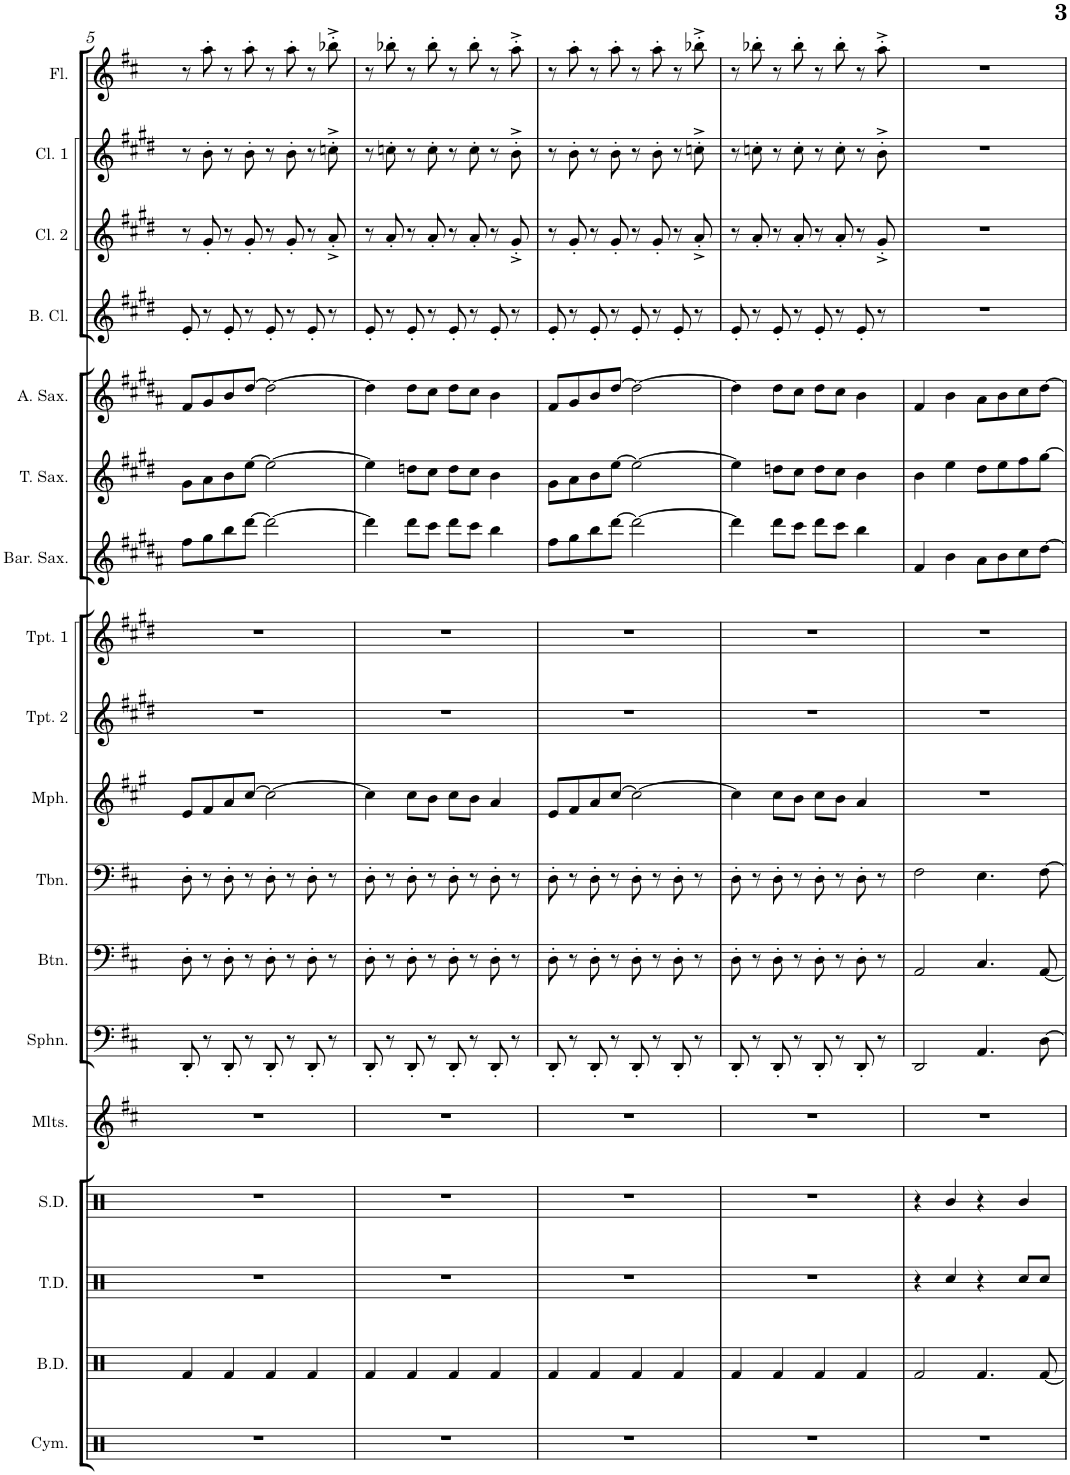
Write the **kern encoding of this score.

**kern	**kern	**kern	**kern	**kern	**kern	**kern	**kern	**kern	**kern	**kern	**kern	**kern	**kern	**kern	**kern	**kern	**kern
*part18	*part17	*part16	*part15	*part14	*part13	*part12	*part11	*part10	*part9	*part8	*part7	*part6	*part5	*part4	*part3	*part2	*part1
*staff18	*staff17	*staff16	*staff15	*staff14	*staff13	*staff12	*staff11	*staff10	*staff9	*staff8	*staff7	*staff6	*staff5	*staff4	*staff3	*staff2	*staff1
*I"Cymbals	*I"Bass Drums	*I"Tenor Drums	*I"Snare Drum	*I"Mallets	*I"Sousaphone	*I"Baritone	*I"Trombone	*I"Mellophone	*I"Trumpet 2	*I"Trumpet 1	*I"Baritone Sax	*I"Tenor Sax	*I"Alto Sax	*I"Bass Clarinet	*I"Clarinet 2	*I"Clarinet 1	*I"Flute
*I'Cym.	*I'B.D.	*I'T.D.	*I'S.D.	*I'Mlts.	*I'Sphn.	*I'Btn.	*I'Tbn.	*I'Mph.	*I'Tpt. 2	*I'Tpt. 1	*I'Bar. Sax.	*I'T. Sax.	*I'A. Sax.	*I'B. Cl.	*I'Cl. 2	*I'Cl. 1	*I'Fl.
!!LO:PB:g=z
*clefX	*clefX	*clefX	*clefX	*clefG2	*clefF4	*clefF4	*clefF4	*clefG2	*clefG2	*clefG2	*clefG2	*clefG2	*clefG2	*clefG2	*clefG2	*clefG2	*clefG2
*	*	*	*	*Trd-7c-12	*	*Trd4c7	*	*Trd4c7	*Trd1c2	*Trd1c2	*Trd12c21	*Trd8c14	*Trd5c9	*Trd8c14	*Trd1c2	*Trd1c2	*
*k[]	*k[]	*k[]	*k[]	*k[f#c#]	*k[f#c#]	*k[f#c#]	*k[f#c#]	*k[f#c#g#]	*k[f#c#g#d#]	*k[f#c#g#d#]	*k[f#c#g#d#a#]	*k[f#c#g#d#]	*k[f#c#g#d#a#]	*k[f#c#g#d#]	*k[f#c#g#d#]	*k[f#c#g#d#]	*k[f#c#]
*M4/4	*M4/4	*M4/4	*M4/4	*M4/4	*M4/4	*M4/4	*M4/4	*M4/4	*M4/4	*M4/4	*M4/4	*M4/4	*M4/4	*M4/4	*M4/4	*M4/4	*M4/4
=5	=5	=5	=5	=5	=5	=5	=5	=5	=5	=5	=5	=5	=5	=5	=5	=5	=5
1r	4Rf/	1r	1r	1r	8DD'/	8D'\	8D'\	8e/L	1r	1r	8ff#\L	8g#\L	8f#/L	8e'/	8r	8r	8r
.	.	.	.	.	8r	8r	8r	8f#/	.	.	8gg#\	8a\	8g#/	8r	8g#'/	8b'\	8aa'\
.	4Rf/	.	.	.	8DD'/	8D'\	8D'\	8a/	.	.	8bb\	8b\	8b/	8e'/	8r	8r	8r
.	.	.	.	.	8r	8r	8r	[8cc#/J	.	.	[8ddd#\J	[8ee\J	[8dd#/J	8r	8g#'/	8b'\	8aa'\
.	4Rf/	.	.	.	8DD'/	8D'\	8D'\	2cc#\_	.	.	2ddd#\_	2ee\_	2dd#\_	8e'/	8r	8r	8r
.	.	.	.	.	8r	8r	8r	.	.	.	.	.	.	8r	8g#'/	8b'\	8aa'\
.	4Rf/	.	.	.	8DD'/	8D'\	8D'\	.	.	.	.	.	.	8e'/	8r	8r	8r
.	.	.	.	.	8r	8r	8r	.	.	.	.	.	.	8r	8a'^/	8ccn'^\	8bb-X'^\
=6	=6	=6	=6	=6	=6	=6	=6	=6	=6	=6	=6	=6	=6	=6	=6	=6	=6
1r	4Rf/	1r	1r	1r	8DD'/	8D'\	8D'\	4cc#\]	1r	1r	4ddd#\]	4ee\]	4dd#\]	8e'/	8r	8r	8r
.	.	.	.	.	8r	8r	8r	.	.	.	.	.	.	8r	8a'/	8ccn'\	8bb-X'\
.	4Rf/	.	.	.	8DD'/	8D'\	8D'\	8cc#\L	.	.	8ddd#\L	8ddn\L	8dd#\L	8e'/	8r	8r	8r
.	.	.	.	.	8r	8r	8r	8b\J	.	.	8ccc#\J	8cc#\J	8cc#\J	8r	8a'/	8cc'\	8bb-'\
.	4Rf/	.	.	.	8DD'/	8D'\	8D'\	8cc#\L	.	.	8ddd#\L	8dd\L	8dd#\L	8e'/	8r	8r	8r
.	.	.	.	.	8r	8r	8r	8b\J	.	.	8ccc#\J	8cc#\J	8cc#\J	8r	8a'/	8cc'\	8bb-'\
.	4Rf/	.	.	.	8DD'/	8D'\	8D'\	4a/	.	.	4bb\	4b\	4b\	8e'/	8r	8r	8r
.	.	.	.	.	8r	8r	8r	.	.	.	.	.	.	8r	8g#'^/	8b'^\	8aa'^\
=7	=7	=7	=7	=7	=7	=7	=7	=7	=7	=7	=7	=7	=7	=7	=7	=7	=7
1r	4Rf/	1r	1r	1r	8DD'/	8D'\	8D'\	8e/L	1r	1r	8ff#\L	8g#\L	8f#/L	8e'/	8r	8r	8r
.	.	.	.	.	8r	8r	8r	8f#/	.	.	8gg#\	8a\	8g#/	8r	8g#'/	8b'\	8aa'\
.	4Rf/	.	.	.	8DD'/	8D'\	8D'\	8a/	.	.	8bb\	8b\	8b/	8e'/	8r	8r	8r
.	.	.	.	.	8r	8r	8r	[8cc#/J	.	.	[8ddd#\J	[8ee\J	[8dd#/J	8r	8g#'/	8b'\	8aa'\
.	4Rf/	.	.	.	8DD'/	8D'\	8D'\	2cc#\_	.	.	2ddd#\_	2ee\_	2dd#\_	8e'/	8r	8r	8r
.	.	.	.	.	8r	8r	8r	.	.	.	.	.	.	8r	8g#'/	8b'\	8aa'\
.	4Rf/	.	.	.	8DD'/	8D'\	8D'\	.	.	.	.	.	.	8e'/	8r	8r	8r
.	.	.	.	.	8r	8r	8r	.	.	.	.	.	.	8r	8a'^/	8ccn'^\	8bb-X'^\
=8	=8	=8	=8	=8	=8	=8	=8	=8	=8	=8	=8	=8	=8	=8	=8	=8	=8
1r	4Rf/	1r	1r	1r	8DD'/	8D'\	8D'\	4cc#\]	1r	1r	4ddd#\]	4ee\]	4dd#\]	8e'/	8r	8r	8r
.	.	.	.	.	8r	8r	8r	.	.	.	.	.	.	8r	8a'/	8ccn'\	8bb-X'\
.	4Rf/	.	.	.	8DD'/	8D'\	8D'\	8cc#\L	.	.	8ddd#\L	8ddn\L	8dd#\L	8e'/	8r	8r	8r
.	.	.	.	.	8r	8r	8r	8b\J	.	.	8ccc#\J	8cc#\J	8cc#\J	8r	8a'/	8cc'\	8bb-'\
.	4Rf/	.	.	.	8DD'/	8D'\	8D'\	8cc#\L	.	.	8ddd#\L	8dd\L	8dd#\L	8e'/	8r	8r	8r
.	.	.	.	.	8r	8r	8r	8b\J	.	.	8ccc#\J	8cc#\J	8cc#\J	8r	8a'/	8cc'\	8bb-'\
.	4Rf/	.	.	.	8DD'/	8D'\	8D'\	4a/	.	.	4bb\	4b\	4b\	8e'/	8r	8r	8r
.	.	.	.	.	8r	8r	8r	.	.	.	.	.	.	8r	8g#'^/	8b'^\	8aa'^\
=9	=9	=9	=9	=9	=9	=9	=9	=9	=9	=9	=9	=9	=9	=9	=9	=9	=9
1r	2Rf/	4r	4r	1r	2DD/	2AA/	2F#\	1r	1r	1r	4f#/	4b\	4f#/	1r	1r	1r	1r
.	.	4Rcc/	4R/	.	.	.	.	.	.	.	4b\	4ee\	4b\	.	.	.	.
.	4.Rf/	4r	4r	.	4.AA/	4.C#/	4.E\	.	.	.	8a#\L	8dd#\L	8a#\L	.	.	.	.
.	.	.	.	.	.	.	.	.	.	.	8b\	8ee\	8b\	.	.	.	.
.	.	8Rcc/L	4R/	.	.	.	.	.	.	.	8cc#\	8ff#\	8cc#\	.	.	.	.
.	[8Rf/	8Rcc/J	.	.	[8D\	[8AA/	[8F#\	.	.	.	[8dd#\J	[8gg#\J	[8dd#\J	.	.	.	.
=	=	=	=	=	=	=	=	=	=	=	=	=	=	=	=	=	=
*-	*-	*-	*-	*-	*-	*-	*-	*-	*-	*-	*-	*-	*-	*-	*-	*-	*-
